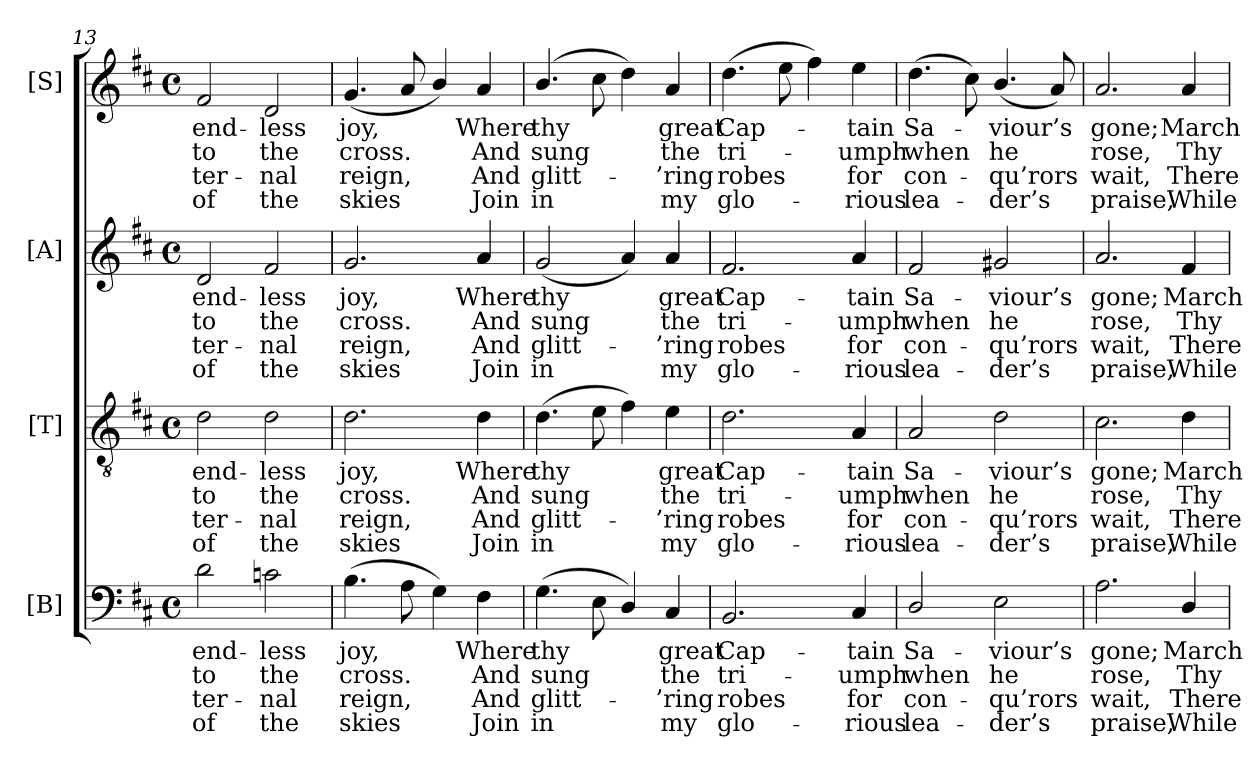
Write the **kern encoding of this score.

**kern	**text	**text	**text	**text	**kern	**text	**text	**text	**text	**kern	**text	**text	**text	**text	**kern	**text	**text	**text	**text
*part4	*part4	*part4	*part4	*part4	*part3	*part3	*part3	*part3	*part3	*part2	*part2	*part2	*part2	*part2	*part1	*part1	*part1	*part1	*part1
*staff4	*staff4	*staff4	*staff4	*staff4	*staff3	*staff3	*staff3	*staff3	*staff3	*staff2	*staff2	*staff2	*staff2	*staff2	*staff1	*staff1	*staff1	*staff1	*staff1
*I"[B]	*	*	*	*	*I"[T]	*	*	*	*	*I"[A]	*	*	*	*	*I"[S]	*	*	*	*
*clefF4	*	*	*	*	*clefGv2	*	*	*	*	*clefG2	*	*	*	*	*clefG2	*	*	*	*
*	*	*	*	*	*ITrd7c12	*	*	*	*	*	*	*	*	*	*	*	*	*	*
*k[f#c#]	*	*	*	*	*k[f#c#]	*	*	*	*	*k[f#c#]	*	*	*	*	*k[f#c#]	*	*	*	*
*D:	*	*	*	*	*D:	*	*	*	*	*D:	*	*	*	*	*D:	*	*	*	*
*M4/4	*	*	*	*	*M4/4	*	*	*	*	*M4/4	*	*	*	*	*M4/4	*	*	*	*
*met(c)	*	*	*	*	*met(c)	*	*	*	*	*met(c)	*	*	*	*	*met(c)	*	*	*	*
=13	=13	=13	=13	=13	=13	=13	=13	=13	=13	=13	=13	=13	=13	=13	=13	=13	=13	=13	=13
!	!LO:LY:b:color=#000000	!LO:LY:b:color=#000000	!LO:LY:b:color=#000000	!LO:LY:b:color=#000000	!	!	!	!	!	!	!	!	!	!	!	!	!	!	!
!	!	!	!	!	!	!LO:LY:b:color=#000000	!LO:LY:b:color=#000000	!LO:LY:b:color=#000000	!LO:LY:b:color=#000000	!	!	!	!	!	!	!	!	!	!
!	!	!	!	!	!	!	!	!	!	!	!LO:LY:b:color=#000000	!LO:LY:b:color=#000000	!LO:LY:b:color=#000000	!LO:LY:b:color=#000000	!	!	!	!	!
!	!	!	!	!	!	!	!	!	!	!	!	!	!	!	!	!LO:LY:b:color=#000000	!LO:LY:b:color=#000000	!LO:LY:b:color=#000000	!LO:LY:b:color=#000000
2di\	end-	to	ter-	-of	2Di\	end-	to	ter-	-of	2di/	end-	to	ter-	-of	2f#i/	end-	to	ter-	-of
!	!LO:LY:b:color=#000000	!LO:LY:b:color=#000000	!LO:LY:b:color=#000000	!LO:LY:b:color=#000000	!	!	!	!	!	!	!	!	!	!	!	!	!	!	!
!	!	!	!	!	!	!LO:LY:b:color=#000000	!LO:LY:b:color=#000000	!LO:LY:b:color=#000000	!LO:LY:b:color=#000000	!	!	!	!	!	!	!	!	!	!
!	!	!	!	!	!	!	!	!	!	!	!LO:LY:b:color=#000000	!LO:LY:b:color=#000000	!LO:LY:b:color=#000000	!LO:LY:b:color=#000000	!	!	!	!	!
!	!	!	!	!	!	!	!	!	!	!	!	!	!	!	!	!LO:LY:b:color=#000000	!LO:LY:b:color=#000000	!LO:LY:b:color=#000000	!LO:LY:b:color=#000000
2cni\	-less	the	nal	the	2Di\	-less	the	nal	the	2f#i/	-less	the	nal	the	2di/	-less	the	nal	the
=14	=14	=14	=14	=14	=14	=14	=14	=14	=14	=14	=14	=14	=14	=14	=14	=14	=14	=14	=14
!	!LO:LY:b:color=#000000	!LO:LY:b:color=#000000	!LO:LY:b:color=#000000	!LO:LY:b:color=#000000	!	!	!	!	!	!	!	!	!	!	!	!	!	!	!
!	!	!	!	!	!	!LO:LY:b:color=#000000	!LO:LY:b:color=#000000	!LO:LY:b:color=#000000	!LO:LY:b:color=#000000	!	!	!	!	!	!	!	!	!	!
!	!	!	!	!	!	!	!	!	!	!	!LO:LY:b:color=#000000	!LO:LY:b:color=#000000	!LO:LY:b:color=#000000	!LO:LY:b:color=#000000	!	!	!	!	!
!	!	!	!	!	!	!	!	!	!	!	!	!	!	!	!	!LO:LY:b:color=#000000	!LO:LY:b:color=#000000	!LO:LY:b:color=#000000	!LO:LY:b:color=#000000
(4.Bi\	joy,	cross.	reign,	skies	2.Di\	joy,	cross.	reign,	skies	2.gi/	joy,	cross.	reign,	skies	(4.gi/	joy,	cross.	reign,	skies
8Ai\	.	.	.	.	.	.	.	.	.	.	.	.	.	.	8ai/	.	.	.	.
4Gi\)	.	.	.	.	.	.	.	.	.	.	.	.	.	.	4bi/)	.	.	.	.
!	!LO:LY:b:color=#000000	!LO:LY:b:color=#000000	!LO:LY:b:color=#000000	!LO:LY:b:color=#000000	!	!	!	!	!	!	!	!	!	!	!	!	!	!	!
!	!	!	!	!	!	!LO:LY:b:color=#000000	!LO:LY:b:color=#000000	!LO:LY:b:color=#000000	!LO:LY:b:color=#000000	!	!	!	!	!	!	!	!	!	!
!	!	!	!	!	!	!	!	!	!	!	!LO:LY:b:color=#000000	!LO:LY:b:color=#000000	!LO:LY:b:color=#000000	!LO:LY:b:color=#000000	!	!	!	!	!
!	!	!	!	!	!	!	!	!	!	!	!	!	!	!	!	!LO:LY:b:color=#000000	!LO:LY:b:color=#000000	!LO:LY:b:color=#000000	!LO:LY:b:color=#000000
4F#i\	Where	And	And	Join	4Di\	Where	And	And	Join	4ai/	Where	And	And	Join	4ai/	Where	And	And	Join
!!LO:PB:g=z
=15	=15	=15	=15	=15	=15	=15	=15	=15	=15	=15	=15	=15	=15	=15	=15	=15	=15	=15	=15
!	!LO:LY:b:color=#000000	!LO:LY:b:color=#000000	!LO:LY:b:color=#000000	!LO:LY:b:color=#000000	!	!	!	!	!	!	!	!	!	!	!	!	!	!	!
!	!	!	!	!	!	!LO:LY:b:color=#000000	!LO:LY:b:color=#000000	!LO:LY:b:color=#000000	!LO:LY:b:color=#000000	!	!	!	!	!	!	!	!	!	!
!	!	!	!	!	!	!	!	!	!	!	!LO:LY:b:color=#000000	!LO:LY:b:color=#000000	!LO:LY:b:color=#000000	!LO:LY:b:color=#000000	!	!	!	!	!
!	!	!	!	!	!	!	!	!	!	!	!	!	!	!	!	!LO:LY:b:color=#000000	!LO:LY:b:color=#000000	!LO:LY:b:color=#000000	!LO:LY:b:color=#000000
(4.Gi\	thy	sung	glitt-	-in	(4.Di\	thy	sung	glitt-	-in	(2gi/	thy	sung	glitt-	-in	(4.bi/	thy	sung	glitt-	-in
8Ei\	.	.	.	.	8Ei\	.	.	.	.	.	.	.	.	.	8cc#i\	.	.	.	.
4Di/)	.	.	.	.	4F#i\)	.	.	.	.	4ai/)	.	.	.	.	4ddi\)	.	.	.	.
!	!LO:LY:b:color=#000000	!LO:LY:b:color=#000000	!LO:LY:b:color=#000000	!LO:LY:b:color=#000000	!	!	!	!	!	!	!	!	!	!	!	!	!	!	!
!	!	!	!	!	!	!LO:LY:b:color=#000000	!LO:LY:b:color=#000000	!LO:LY:b:color=#000000	!LO:LY:b:color=#000000	!	!	!	!	!	!	!	!	!	!
!	!	!	!	!	!	!	!	!	!	!	!LO:LY:b:color=#000000	!LO:LY:b:color=#000000	!LO:LY:b:color=#000000	!LO:LY:b:color=#000000	!	!	!	!	!
!	!	!	!	!	!	!	!	!	!	!	!	!	!	!	!	!LO:LY:b:color=#000000	!LO:LY:b:color=#000000	!LO:LY:b:color=#000000	!LO:LY:b:color=#000000
4C#i/	great	the	’ring	my	4Ei\	great	the	’ring	my	4ai/	great	the	’ring	my	4ai/	great	the	’ring	my
=16	=16	=16	=16	=16	=16	=16	=16	=16	=16	=16	=16	=16	=16	=16	=16	=16	=16	=16	=16
!	!LO:LY:b:color=#000000	!LO:LY:b:color=#000000	!LO:LY:b:color=#000000	!LO:LY:b:color=#000000	!	!	!	!	!	!	!	!	!	!	!	!	!	!	!
!	!	!	!	!	!	!LO:LY:b:color=#000000	!LO:LY:b:color=#000000	!LO:LY:b:color=#000000	!LO:LY:b:color=#000000	!	!	!	!	!	!	!	!	!	!
!	!	!	!	!	!	!	!	!	!	!	!LO:LY:b:color=#000000	!LO:LY:b:color=#000000	!LO:LY:b:color=#000000	!LO:LY:b:color=#000000	!	!	!	!	!
!	!	!	!	!	!	!	!	!	!	!	!	!	!	!	!	!LO:LY:b:color=#000000	!LO:LY:b:color=#000000	!LO:LY:b:color=#000000	!LO:LY:b:color=#000000
2.BBi/	Cap-	tri-	robes	glo-	2.Di\	Cap-	tri-	robes	glo-	2.f#i/	Cap-	tri-	robes	glo-	(4.ddi\	Cap-	tri-	robes	glo-
.	.	.	.	.	.	.	.	.	.	.	.	.	.	.	8eei\	.	.	.	.
.	.	.	.	.	.	.	.	.	.	.	.	.	.	.	4ff#i\)	.	.	.	.
!	!LO:LY:b:color=#000000	!LO:LY:b:color=#000000	!LO:LY:b:color=#000000	!LO:LY:b:color=#000000	!	!	!	!	!	!	!	!	!	!	!	!	!	!	!
!	!	!	!	!	!	!LO:LY:b:color=#000000	!LO:LY:b:color=#000000	!LO:LY:b:color=#000000	!LO:LY:b:color=#000000	!	!	!	!	!	!	!	!	!	!
!	!	!	!	!	!	!	!	!	!	!	!LO:LY:b:color=#000000	!LO:LY:b:color=#000000	!LO:LY:b:color=#000000	!LO:LY:b:color=#000000	!	!	!	!	!
!	!	!	!	!	!	!	!	!	!	!	!	!	!	!	!	!LO:LY:b:color=#000000	!LO:LY:b:color=#000000	!LO:LY:b:color=#000000	!LO:LY:b:color=#000000
4C#i/	-tain	-umph	-for	rious	4AAi/	-tain	-umph	-for	rious	4ai/	-tain	-umph	-for	rious	4eei\	-tain	-umph	-for	rious
=17	=17	=17	=17	=17	=17	=17	=17	=17	=17	=17	=17	=17	=17	=17	=17	=17	=17	=17	=17
!	!LO:LY:b:color=#000000	!LO:LY:b:color=#000000	!LO:LY:b:color=#000000	!LO:LY:b:color=#000000	!	!	!	!	!	!	!	!	!	!	!	!	!	!	!
!	!	!	!	!	!	!LO:LY:b:color=#000000	!LO:LY:b:color=#000000	!LO:LY:b:color=#000000	!LO:LY:b:color=#000000	!	!	!	!	!	!	!	!	!	!
!	!	!	!	!	!	!	!	!	!	!	!LO:LY:b:color=#000000	!LO:LY:b:color=#000000	!LO:LY:b:color=#000000	!LO:LY:b:color=#000000	!	!	!	!	!
!	!	!	!	!	!	!	!	!	!	!	!	!	!	!	!	!LO:LY:b:color=#000000	!LO:LY:b:color=#000000	!LO:LY:b:color=#000000	!LO:LY:b:color=#000000
2Di/	Sa-	when	con-	-lea-	2AAi/	Sa-	when	con-	-lea-	2f#i/	Sa-	when	con-	-lea-	(4.ddi\	Sa-	when	con-	-lea-
.	.	.	.	.	.	.	.	.	.	.	.	.	.	.	8cc#i\)	.	.	.	.
!	!LO:LY:b:color=#000000	!LO:LY:b:color=#000000	!LO:LY:b:color=#000000	!LO:LY:b:color=#000000	!	!	!	!	!	!	!	!	!	!	!	!	!	!	!
!	!	!	!	!	!	!LO:LY:b:color=#000000	!LO:LY:b:color=#000000	!LO:LY:b:color=#000000	!LO:LY:b:color=#000000	!	!	!	!	!	!	!	!	!	!
!	!	!	!	!	!	!	!	!	!	!	!LO:LY:b:color=#000000	!LO:LY:b:color=#000000	!LO:LY:b:color=#000000	!LO:LY:b:color=#000000	!	!	!	!	!
!	!	!	!	!	!	!	!	!	!	!	!	!	!	!	!	!LO:LY:b:color=#000000	!LO:LY:b:color=#000000	!LO:LY:b:color=#000000	!LO:LY:b:color=#000000
2Ei\	-viour’s	he	-qu’rors	der’s	2Di\	-viour’s	he	-qu’rors	der’s	2g#Xi/	-viour’s	he	-qu’rors	der’s	(4.bi/	-viour’s	he	-qu’rors	der’s
.	.	.	.	.	.	.	.	.	.	.	.	.	.	.	8ai/)	.	.	.	.
=18	=18	=18	=18	=18	=18	=18	=18	=18	=18	=18	=18	=18	=18	=18	=18	=18	=18	=18	=18
!	!LO:LY:b:color=#000000	!LO:LY:b:color=#000000	!LO:LY:b:color=#000000	!LO:LY:b:color=#000000	!	!	!	!	!	!	!	!	!	!	!	!	!	!	!
!	!	!	!	!	!	!LO:LY:b:color=#000000	!LO:LY:b:color=#000000	!LO:LY:b:color=#000000	!LO:LY:b:color=#000000	!	!	!	!	!	!	!	!	!	!
!	!	!	!	!	!	!	!	!	!	!	!LO:LY:b:color=#000000	!LO:LY:b:color=#000000	!LO:LY:b:color=#000000	!LO:LY:b:color=#000000	!	!	!	!	!
!	!	!	!	!	!	!	!	!	!	!	!	!	!	!	!	!LO:LY:b:color=#000000	!LO:LY:b:color=#000000	!LO:LY:b:color=#000000	!LO:LY:b:color=#000000
2.Ai\	gone;	rose,	wait,	praise,	2.C#i\	gone;	rose,	wait,	praise,	2.ai/	gone;	rose,	wait,	praise,	2.ai/	gone;	rose,	wait,	praise,
!	!LO:LY:b:color=#000000	!LO:LY:b:color=#000000	!LO:LY:b:color=#000000	!LO:LY:b:color=#000000	!	!	!	!	!	!	!	!	!	!	!	!	!	!	!
!	!	!	!	!	!	!LO:LY:b:color=#000000	!LO:LY:b:color=#000000	!LO:LY:b:color=#000000	!LO:LY:b:color=#000000	!	!	!	!	!	!	!	!	!	!
!	!	!	!	!	!	!	!	!	!	!	!LO:LY:b:color=#000000	!LO:LY:b:color=#000000	!LO:LY:b:color=#000000	!LO:LY:b:color=#000000	!	!	!	!	!
!	!	!	!	!	!	!	!	!	!	!	!	!	!	!	!	!LO:LY:b:color=#000000	!LO:LY:b:color=#000000	!LO:LY:b:color=#000000	!LO:LY:b:color=#000000
4Di/	March	Thy	There	While	4Di\	March	Thy	There	While	4f#i/	March	Thy	There	While	4ai/	March	Thy	There	While
=	=	=	=	=	=	=	=	=	=	=	=	=	=	=	=	=	=	=	=
*-	*-	*-	*-	*-	*-	*-	*-	*-	*-	*-	*-	*-	*-	*-	*-	*-	*-	*-	*-
